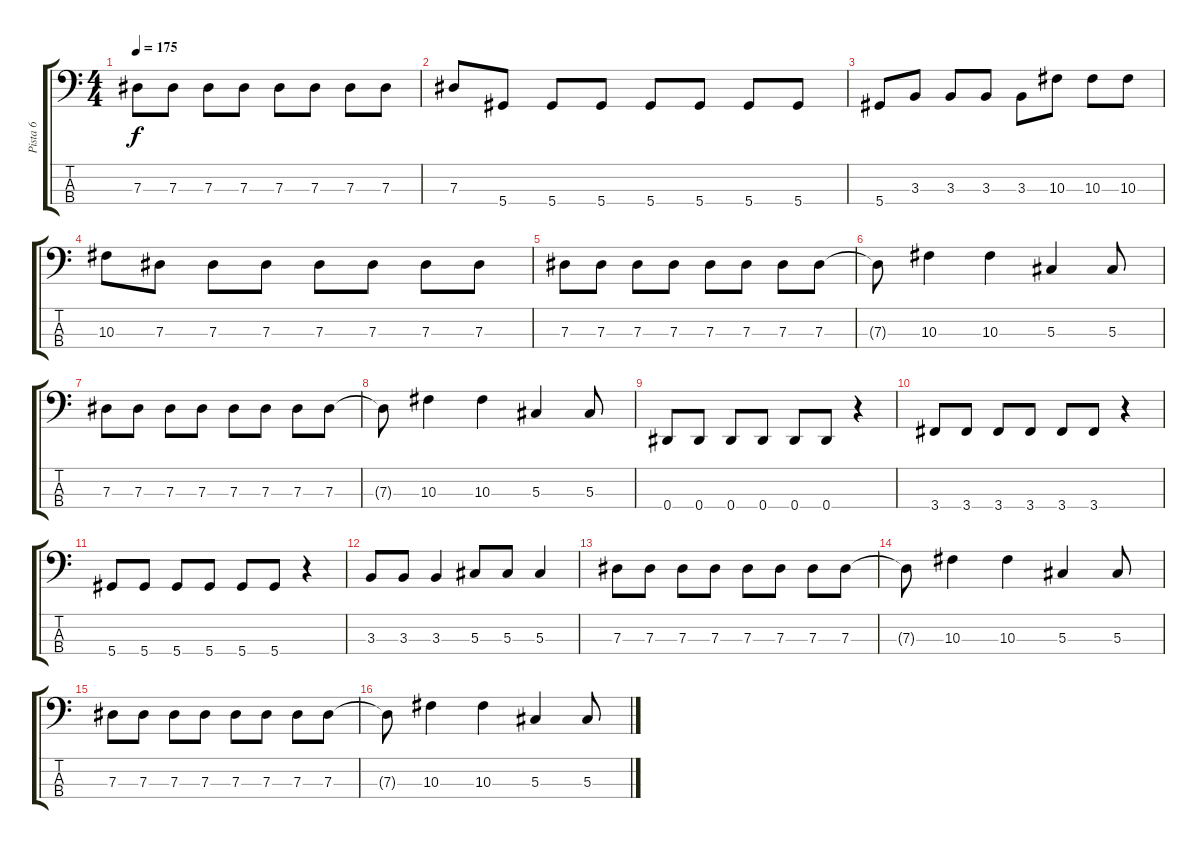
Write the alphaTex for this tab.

\track ("Pista 6" "Pista 6") {instrument electricbasspick}
\staff {score tabs}
\tuning (Gb2 Db2 Ab1 Eb1) {hide}
\ts (4 4)
\tempo 175
\clef f4
\ks c
7.3.8{dy f} 7.3.8 7.3.8 7.3.8 7.3.8 7.3.8 7.3.8 7.3.8 |
7.3.8 5.4.8 5.4.8 5.4.8 5.4.8 5.4.8 5.4.8 5.4.8 |
5.4.8 3.3.8 3.3.8 3.3.8 3.3.8 10.3.8 10.3.8 10.3.8 |
10.3.8 7.3.8 7.3.8 7.3.8 7.3.8 7.3.8 7.3.8 7.3.8 |
7.3.8 7.3.8 7.3.8 7.3.8 7.3.8 7.3.8 7.3.8 7.3.8 |
7.3{t}.8 10.3.4 10.3.4 5.3.4 5.3.8 |
7.3.8 7.3.8 7.3.8 7.3.8 7.3.8 7.3.8 7.3.8 7.3.8 |
7.3{t}.8 10.3.4 10.3.4 5.3.4 5.3.8 |
0.4.8 0.4.8 0.4.8 0.4.8 0.4.8 0.4.8 r.4 |
3.4.8 3.4.8 3.4.8 3.4.8 3.4.8 3.4.8 r.4 |
5.4.8 5.4.8 5.4.8 5.4.8 5.4.8 5.4.8 r.4 |
3.3.8 3.3.8 3.3.4 5.3.8 5.3.8 5.3.4 |
7.3.8 7.3.8 7.3.8 7.3.8 7.3.8 7.3.8 7.3.8 7.3.8 |
7.3{t}.8 10.3.4 10.3.4 5.3.4 5.3.8 |
7.3.8 7.3.8 7.3.8 7.3.8 7.3.8 7.3.8 7.3.8 7.3.8 |
7.3{t}.8 10.3.4 10.3.4 5.3.4 5.3.8
